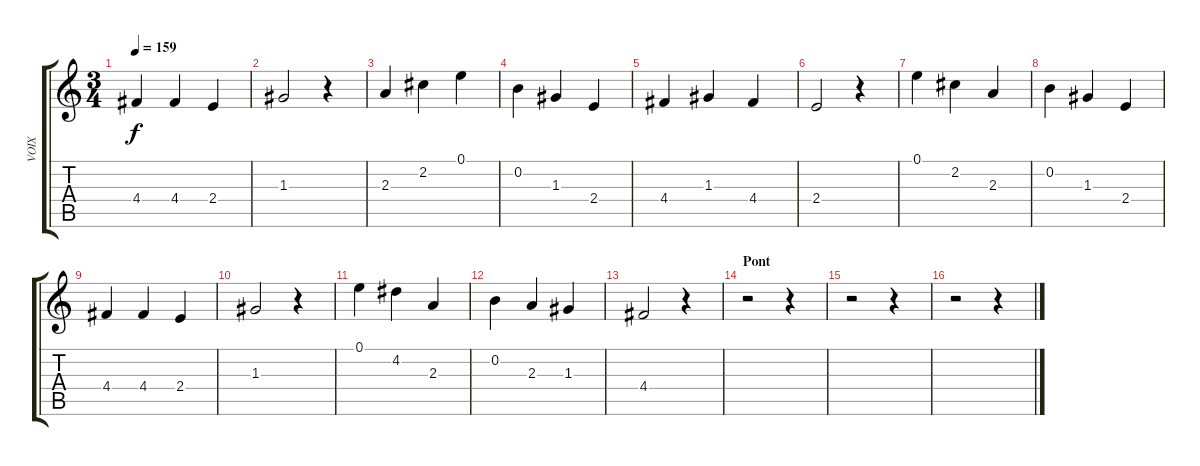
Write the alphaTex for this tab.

\track ("VOIX" "VOIX") {instrument electricguitarjazz}
\staff {score tabs}
\tuning (E4 B3 G3 D3 A2 E2) {hide}
\ts (3 4)
\tempo 159
\clef g2
\ks c
4.4.4{dy f} 4.4.4 2.4.4 |
1.3.2 r.4 |
2.3.4 2.2.4 0.1.4 |
0.2.4 1.3.4 2.4.4 |
4.4.4 1.3.4 4.4.4 |
2.4.2 r.4 |
0.1.4 2.2.4 2.3.4 |
0.2.4 1.3.4 2.4.4 |
4.4.4 4.4.4 2.4.4 |
1.3.2 r.4 |
0.1.4 4.2.4 2.3.4 |
0.2.4 2.3.4 1.3.4 |
4.4.2 r.4 |
\section ("" "Pont")
r.2 r.4 |
r.2 r.4 |
r.2 r.4
